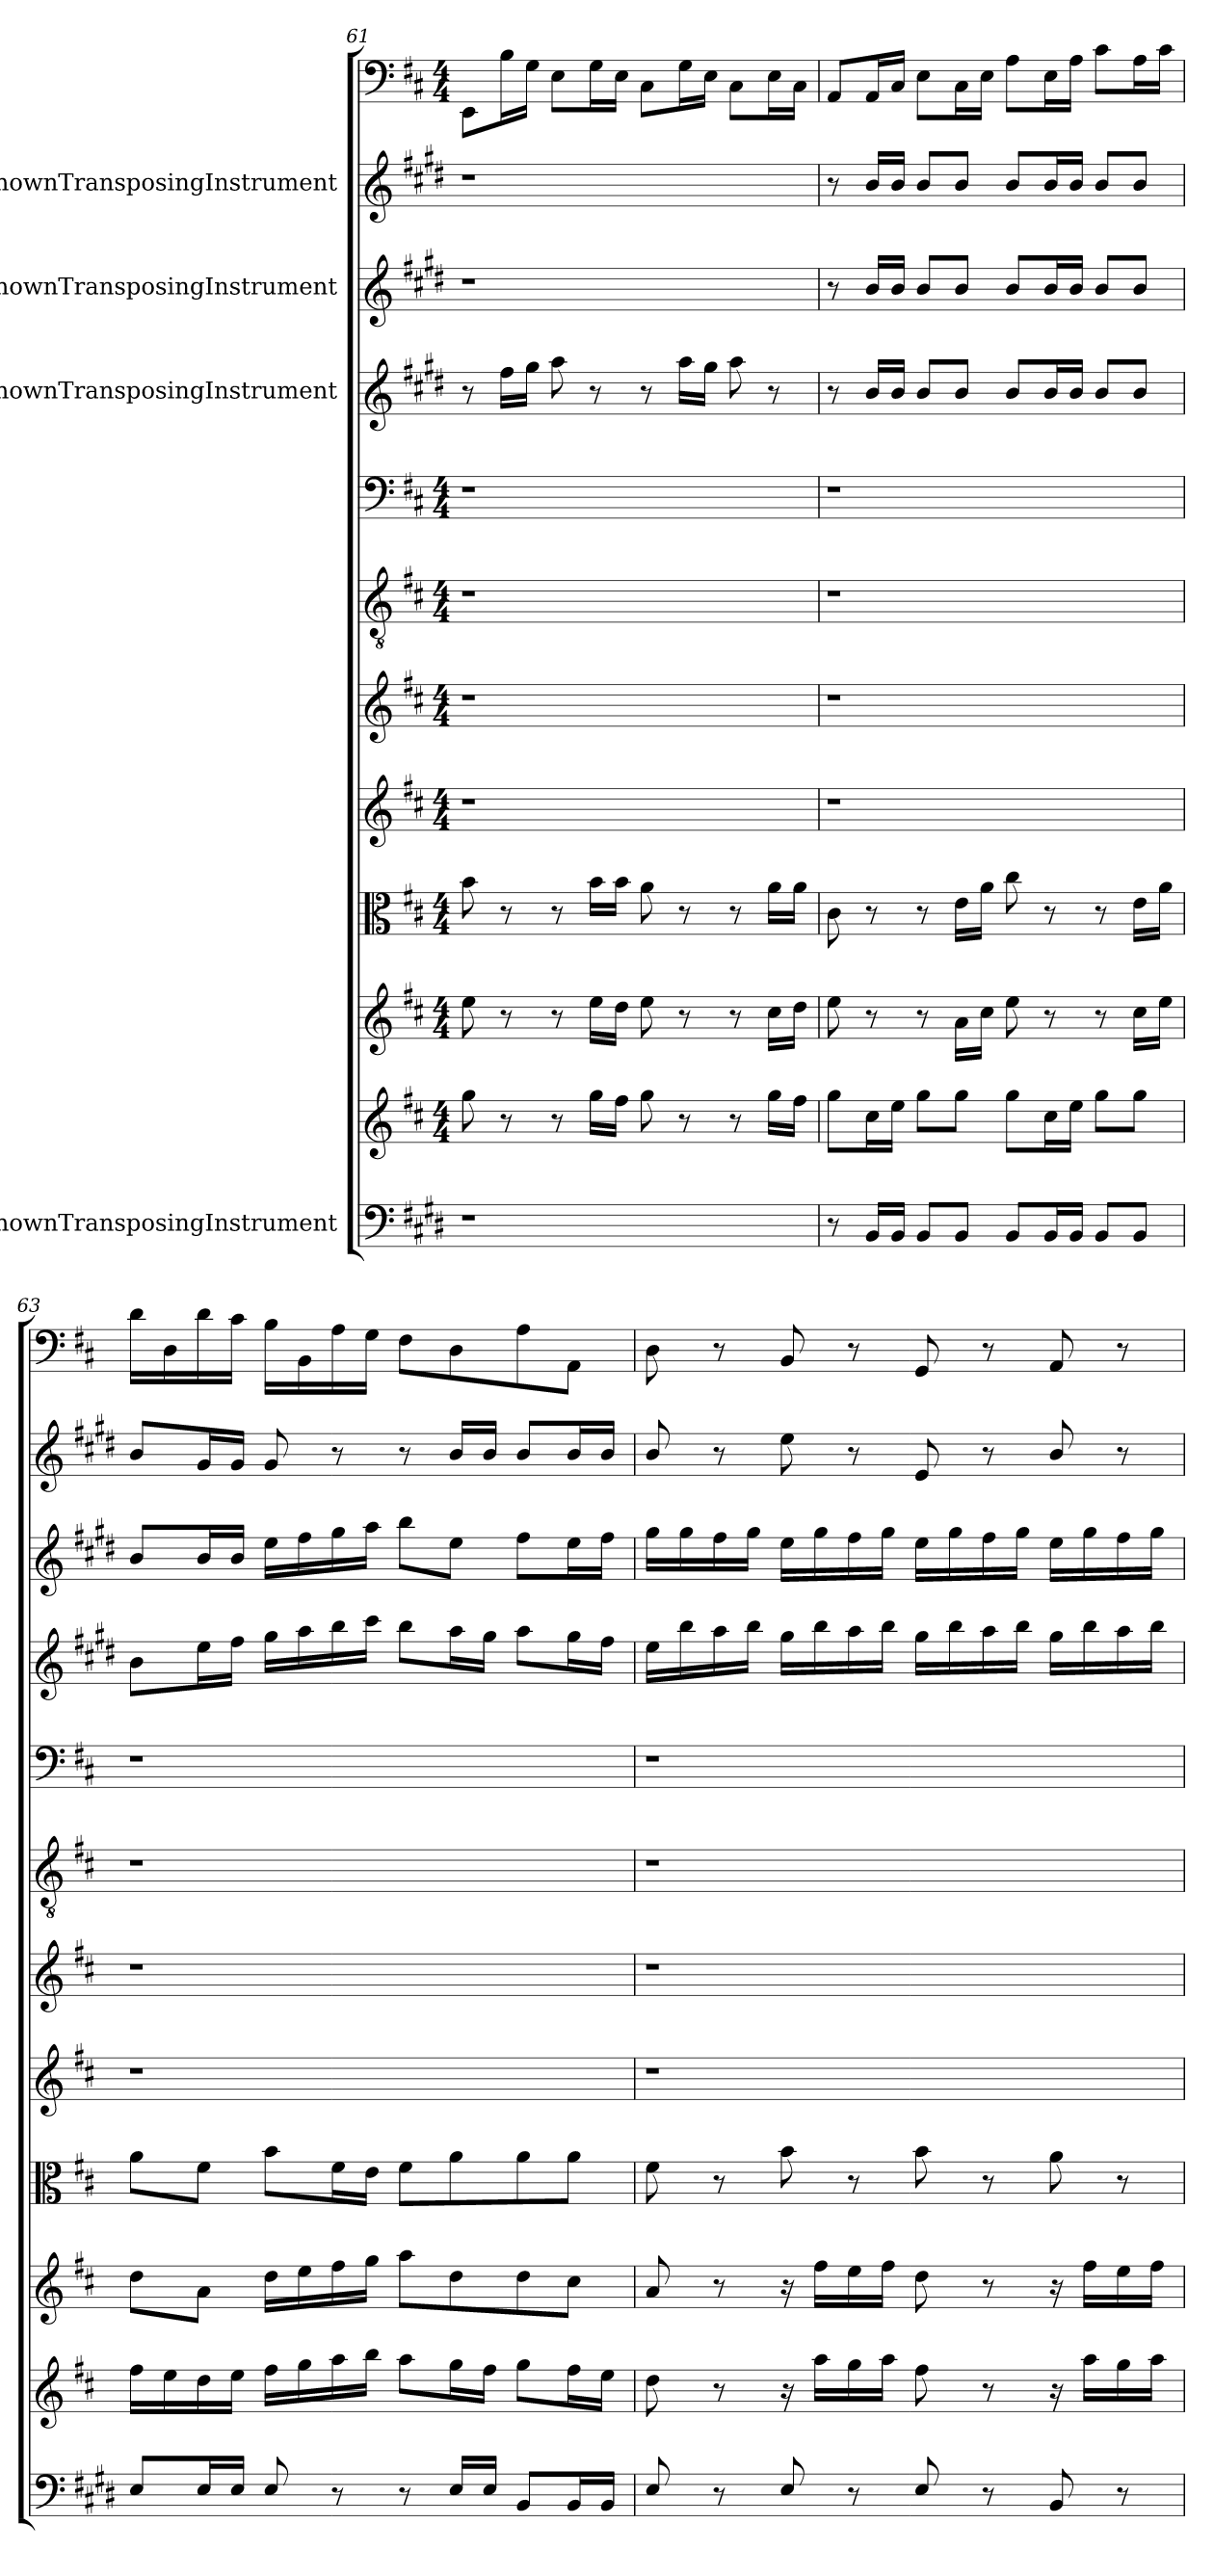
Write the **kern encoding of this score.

**kern	**kern	**kern	**kern	**kern	**kern	**kern	**kern	**kern	**kern	**kern	**kern
*part12	*part11	*part10	*part9	*part8	*part7	*part6	*part5	*part4	*part3	*part2	*part1
*staff12	*staff11	*staff10	*staff9	*staff8	*staff7	*staff6	*staff5	*staff4	*staff3	*staff2	*staff1
*I"UnknownTransposingInstrument	*	*	*	*	*	*	*	*I"UnknownTransposingInstrument	*I"UnknownTransposingInstrument	*I"UnknownTransposingInstrument	*
*clefF4	*clefG2	*clefG2	*clefC3	*clefG2	*clefG2	*clefGv2	*clefF4	*clefG2	*clefG2	*clefG2	*clefF4
*ITrd1c2	*	*	*	*	*	*	*	*ITrd1c2	*ITrd1c2	*ITrd1c2	*
*k[f#c#]	*k[f#c#]	*k[f#c#]	*k[f#c#]	*k[f#c#]	*k[f#c#]	*k[f#c#]	*k[f#c#]	*k[f#c#]	*k[f#c#]	*k[f#c#]	*k[f#c#]
*	*M4/4	*M4/4	*M4/4	*M4/4	*M4/4	*M4/4	*M4/4	*	*	*	*M4/4
=61	=61	=61	=61	=61	=61	=61	=61	=61	=61	=61	=61
1r	8gg\	8ee\	8b\	1r	1r	1r	1r	8r	1r	1r	8EE\L
.	8r	8r	8r	.	.	.	.	16ee\LL	.	.	16B\L
.	.	.	.	.	.	.	.	16ff#\JJ	.	.	16G\JJ
.	8r	8r	8r	.	.	.	.	8gg\	.	.	8E\L
.	16gg\LL	16ee\LL	16b\LL	.	.	.	.	8r	.	.	16G\L
.	16ff#\JJ	16dd\JJ	16b\JJ	.	.	.	.	.	.	.	16E\JJ
.	8gg\	8ee\	8a\	.	.	.	.	8r	.	.	8C#\L
.	8r	8r	8r	.	.	.	.	16gg\LL	.	.	16G\L
.	.	.	.	.	.	.	.	16ff#\JJ	.	.	16E\JJ
.	8r	8r	8r	.	.	.	.	8gg\	.	.	8C#\L
.	16gg\LL	16cc#\LL	16a\LL	.	.	.	.	8r	.	.	16E\L
.	16ff#\JJ	16dd\JJ	16a\JJ	.	.	.	.	.	.	.	16C#\JJ
=62	=62	=62	=62	=62	=62	=62	=62	=62	=62	=62	=62
8r	8gg\L	8ee\	8c#\	1r	1r	1r	1r	8r	8r	8r	8AA/L
16AA/LL	16cc#\L	8r	8r	.	.	.	.	16a/LL	16a/LL	16a/LL	16AA/L
16AA/JJ	16ee\JJ	.	.	.	.	.	.	16a/JJ	16a/JJ	16a/JJ	16C#/JJ
8AA/L	8gg\L	8r	8r	.	.	.	.	8a/L	8a/L	8a/L	8E\L
8AA/J	8gg\J	16a\LL	16e\LL	.	.	.	.	8a/J	8a/J	8a/J	16C#\L
.	.	16cc#\JJ	16a\JJ	.	.	.	.	.	.	.	16E\JJ
8AA/L	8gg\L	8ee\	8cc#\	.	.	.	.	8a/L	8a/L	8a/L	8A\L
16AA/L	16cc#\L	8r	8r	.	.	.	.	16a/L	16a/L	16a/L	16E\L
16AA/JJ	16ee\JJ	.	.	.	.	.	.	16a/JJ	16a/JJ	16a/JJ	16A\JJ
8AA/L	8gg\L	8r	8r	.	.	.	.	8a/L	8a/L	8a/L	8c#\L
8AA/J	8gg\J	16cc#\LL	16e\LL	.	.	.	.	8a/J	8a/J	8a/J	16A\L
.	.	16ee\JJ	16a\JJ	.	.	.	.	.	.	.	16c#\JJ
=63	=63	=63	=63	=63	=63	=63	=63	=63	=63	=63	=63
8D/L	16ff#\LL	8dd\L	8a\L	1r	1r	1r	1r	8a\L	8a/L	8a/L	16d\LL
.	16ee\	.	.	.	.	.	.	.	.	.	16D\
16D/L	16dd\	8a\J	8f#\J	.	.	.	.	16dd\L	16a/L	16f#/L	16d\
16D/JJ	16ee\JJ	.	.	.	.	.	.	16ee\JJ	16a/JJ	16f#/JJ	16c#\JJ
8D/	16ff#\LL	16dd\LL	8b\L	.	.	.	.	16ff#\LL	16dd\LL	8f#/	16B\LL
.	16gg\	16ee\	.	.	.	.	.	16gg\	16ee\	.	16BB\
8r	16aa\	16ff#\	16f#\L	.	.	.	.	16aa\	16ff#\	8r	16A\
.	16bb\JJ	16gg\JJ	16e\JJ	.	.	.	.	16bb\JJ	16gg\JJ	.	16G\JJ
8r	8aa\L	8aa\L	8f#\L	.	.	.	.	8aa\L	8aa\L	8r	8F#\L
16D/LL	16gg\L	8dd\	8a\	.	.	.	.	16gg\L	8dd\J	16a/LL	8D\
16D/JJ	16ff#\JJ	.	.	.	.	.	.	16ff#\JJ	.	16a/JJ	.
8AA/L	8gg\L	8dd\	8a\	.	.	.	.	8gg\L	8ee\L	8a/L	8A\
16AA/L	16ff#\L	8cc#\J	8a\J	.	.	.	.	16ff#\L	16dd\L	16a/L	8AA\J
16AA/JJ	16ee\JJ	.	.	.	.	.	.	16ee\JJ	16ee\JJ	16a/JJ	.
=64	=64	=64	=64	=64	=64	=64	=64	=64	=64	=64	=64
8D/	8dd\	8a/	8f#\	1r	1r	1r	1r	16dd\LL	16ff#\LL	8a/	8D\
.	.	.	.	.	.	.	.	16aa\	16ff#\	.	.
8r	8r	8r	8r	.	.	.	.	16gg\	16ee\	8r	8r
.	.	.	.	.	.	.	.	16aa\JJ	16ff#\JJ	.	.
8D/	16r	16r	8b\	.	.	.	.	16ff#\LL	16dd\LL	8dd\	8BB/
.	16aa\LL	16ff#\LL	.	.	.	.	.	16aa\	16ff#\	.	.
8r	16gg\	16ee\	8r	.	.	.	.	16gg\	16ee\	8r	8r
.	16aa\JJ	16ff#\JJ	.	.	.	.	.	16aa\JJ	16ff#\JJ	.	.
8D/	8ff#\	8dd\	8b\	.	.	.	.	16ff#\LL	16dd\LL	8d/	8GG/
.	.	.	.	.	.	.	.	16aa\	16ff#\	.	.
8r	8r	8r	8r	.	.	.	.	16gg\	16ee\	8r	8r
.	.	.	.	.	.	.	.	16aa\JJ	16ff#\JJ	.	.
8AA/	16r	16r	8a\	.	.	.	.	16ff#\LL	16dd\LL	8a/	8AA/
.	16aa\LL	16ff#\LL	.	.	.	.	.	16aa\	16ff#\	.	.
8r	16gg\	16ee\	8r	.	.	.	.	16gg\	16ee\	8r	8r
.	16aa\JJ	16ff#\JJ	.	.	.	.	.	16aa\JJ	16ff#\JJ	.	.
=	=	=	=	=	=	=	=	=	=	=	=
*-	*-	*-	*-	*-	*-	*-	*-	*-	*-	*-	*-
